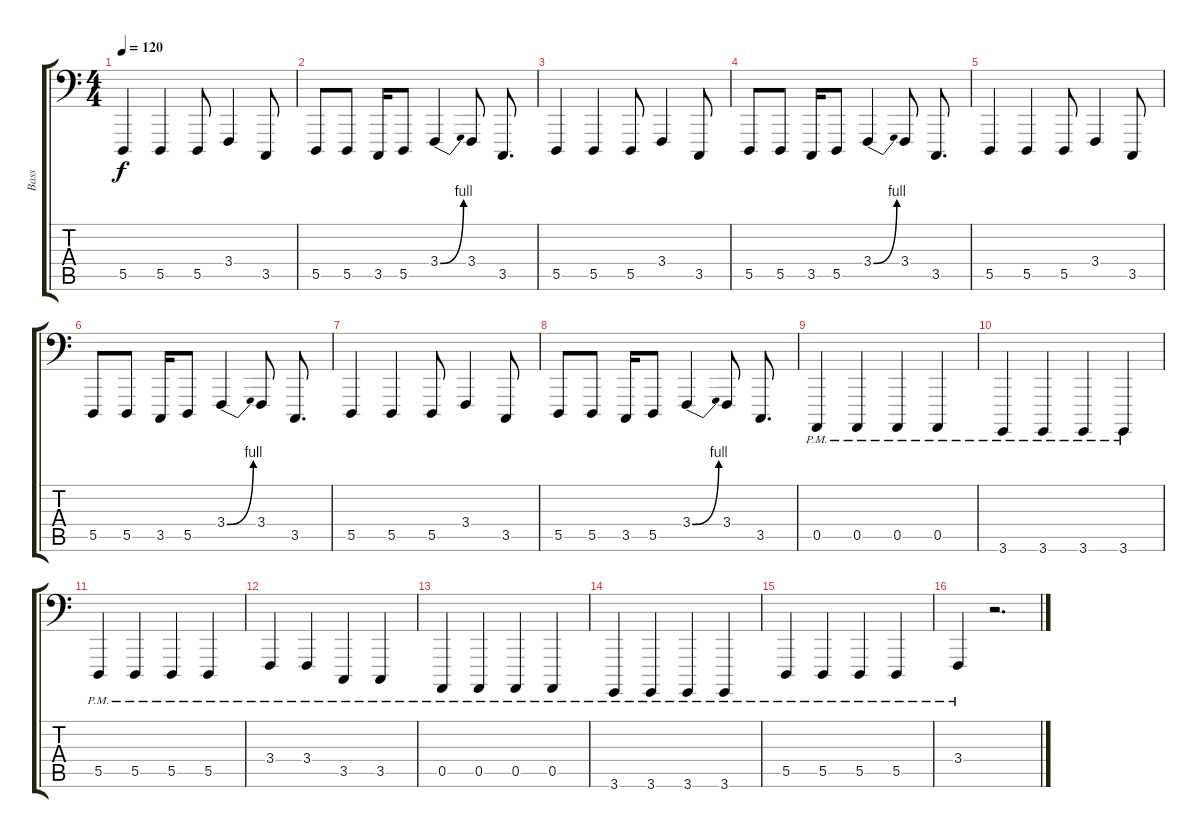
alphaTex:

\track ("Bass" "Bass") {instrument lead8bassandlead}
\staff {score tabs}
\tuning (E2 B1 G1 D1 A0 E0) {hide}
\ts (4 4)
\tempo 120
\clef f4
\ks c
5.5.4{dy f} 5.5.4 5.5.8 3.4.4 3.5.8 |
5.5.8 5.5.8 3.5.16 5.5.8 3.4{be (bend 0 0 60 4)}.4 3.4.8 3.5.8{d} |
5.5.4 5.5.4 5.5.8 3.4.4 3.5.8 |
5.5.8 5.5.8 3.5.16 5.5.8 3.4{be (bend 0 0 60 4)}.4 3.4.8 3.5.8{d} |
5.5.4 5.5.4 5.5.8 3.4.4 3.5.8 |
5.5.8 5.5.8 3.5.16 5.5.8 3.4{be (bend 0 0 60 4)}.4 3.4.8 3.5.8{d} |
5.5.4 5.5.4 5.5.8 3.4.4 3.5.8 |
5.5.8 5.5.8 3.5.16 5.5.8 3.4{be (bend 0 0 60 4)}.4 3.4.8 3.5.8{d} |
0.5{pm}.4 0.5{pm}.4 0.5{pm}.4 0.5{pm}.4 |
3.6{pm}.4 3.6{pm}.4 3.6{pm}.4 3.6{pm}.4 |
5.5{pm}.4 5.5{pm}.4 5.5{pm}.4 5.5{pm}.4 |
3.4{pm}.4 3.4{pm}.4 3.5{pm}.4 3.5{pm}.4 |
0.5{pm}.4 0.5{pm}.4 0.5{pm}.4 0.5{pm}.4 |
3.6{pm}.4 3.6{pm}.4 3.6{pm}.4 3.6{pm}.4 |
5.5{pm}.4 5.5{pm}.4 5.5{pm}.4 5.5{pm}.4 |
3.4{pm}.4 r.2{d}
